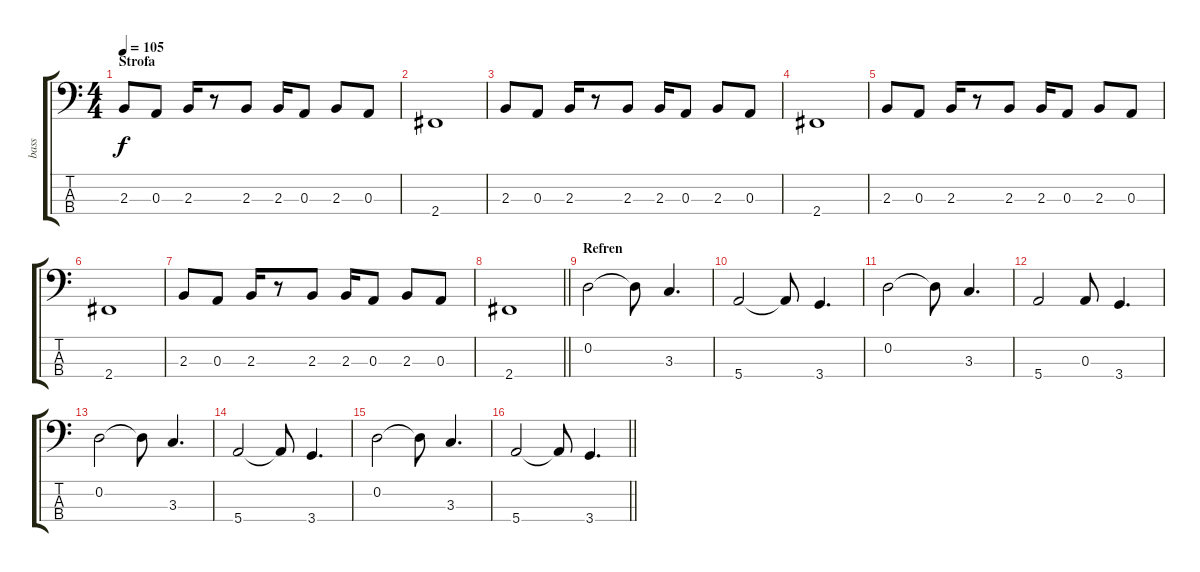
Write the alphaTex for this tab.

\track ("bass" "bass") {instrument electricbassfinger}
\staff {score tabs}
\tuning (G2 D2 A1 E1) {hide}
\ts (4 4)
\section ("" "Strofa")
\tempo 105
\clef f4
\ks c
2.3.8{dy f} 0.3.8 2.3.16 r.8 2.3.8 2.3.16 0.3.8 2.3.8 0.3.8 |
2.4.1 |
2.3.8 0.3.8 2.3.16 r.8 2.3.8 2.3.16 0.3.8 2.3.8 0.3.8 |
2.4.1 |
2.3.8 0.3.8 2.3.16 r.8 2.3.8 2.3.16 0.3.8 2.3.8 0.3.8 |
2.4.1 |
2.3.8 0.3.8 2.3.16 r.8 2.3.8 2.3.16 0.3.8 2.3.8 0.3.8 |
\barLineRight lightlight
2.4.1 |
\section ("" "Refren")
0.2.2 0.2{t}.8 3.3.4{d} |
5.4.2 5.4{t}.8 3.4.4{d} |
0.2.2 0.2{t}.8 3.3.4{d} |
5.4.2 0.3.8 3.4.4{d} |
0.2.2 0.2{t}.8 3.3.4{d} |
5.4.2 5.4{t}.8 3.4.4{d} |
0.2.2 0.2{t}.8 3.3.4{d} |
\barLineRight lightlight
5.4.2 5.4{t}.8 3.4.4{d}
